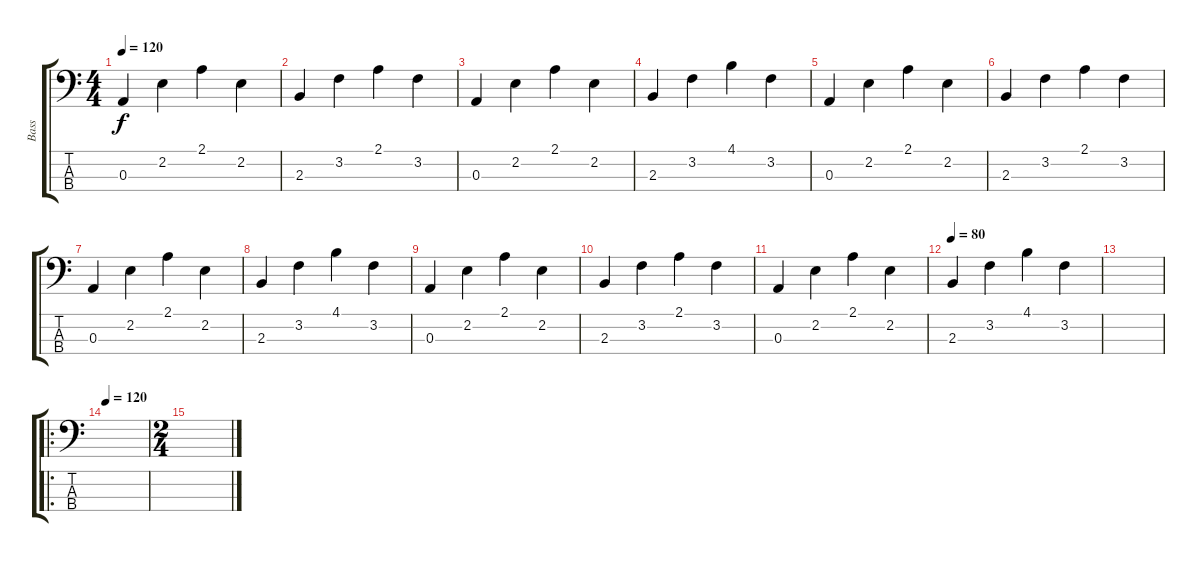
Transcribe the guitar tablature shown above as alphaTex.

\track ("Bass" "Bass") {instrument electricbasspick}
\staff {score tabs}
\tuning (G2 D2 A1 E1) {hide}
\ts (4 4)
\tempo 120
\clef f4
\ks c
0.3.4{dy f instrument fretlessbass} 2.2.4 2.1.4 2.2.4 |
2.3.4 3.2.4 2.1.4 3.2.4 |
0.3.4 2.2.4 2.1.4 2.2.4 |
2.3.4 3.2.4 4.1.4 3.2.4 |
0.3.4{instrument fretlessbass} 2.2.4 2.1.4 2.2.4 |
2.3.4 3.2.4 2.1.4 3.2.4 |
0.3.4 2.2.4 2.1.4 2.2.4 |
2.3.4 3.2.4 4.1.4 3.2.4 |
0.3.4{instrument fretlessbass} 2.2.4 2.1.4 2.2.4 |
2.3.4 3.2.4 2.1.4 3.2.4 |
0.3.4 2.2.4 2.1.4 2.2.4 |
\tempo 80
2.3.4 3.2.4 4.1.4 3.2.4 |
|
\ro
\tempo 120
|
\ts (2 4)
